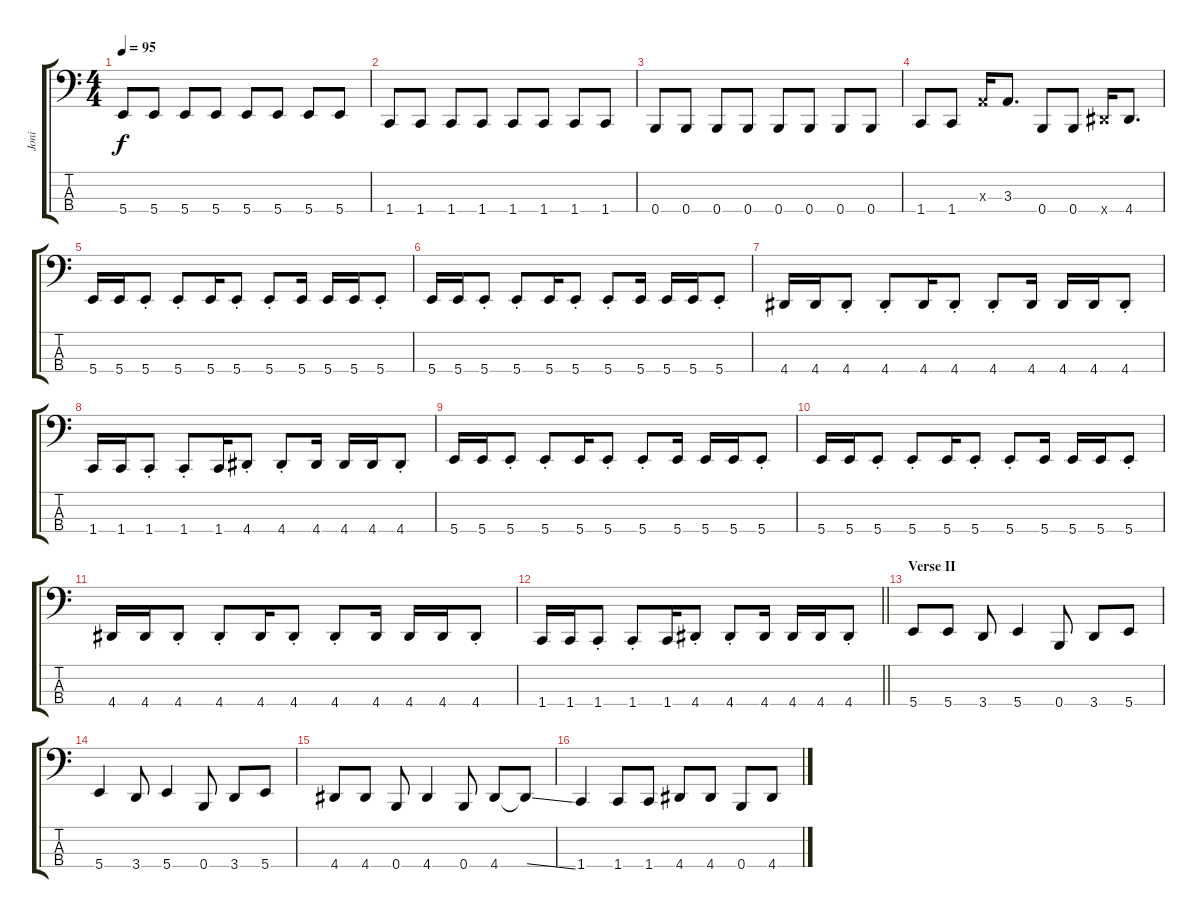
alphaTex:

\track ("Joni" "Joni") {instrument electricbassfinger}
\staff {score tabs}
\tuning (E2 B1 Gb1 B0) {hide}
\ts (4 4)
\tempo 95
\clef f4
\ks c
5.4.8{dy f} 5.4.8 5.4.8 5.4.8 5.4.8 5.4.8 5.4.8 5.4.8 |
1.4.8 1.4.8 1.4.8 1.4.8 1.4.8 1.4.8 1.4.8 1.4.8 |
0.4.8 0.4.8 0.4.8 0.4.8 0.4.8 0.4.8 0.4.8 0.4.8 |
1.4.8 1.4.8 3.3{x}.16 3.3.8{d} 0.4.8 0.4.8 4.4{x}.16 4.4.8{d} |
5.4.16 5.4.16 5.4{st}.8 5.4{st}.8 5.4.16 5.4{st}.8 5.4{st}.8 5.4.16 5.4.16 5.4.16 5.4{st}.8 |
5.4.16 5.4.16 5.4{st}.8 5.4{st}.8 5.4.16 5.4{st}.8 5.4{st}.8 5.4.16 5.4.16 5.4.16 5.4{st}.8 |
4.4.16 4.4.16 4.4{st}.8 4.4{st}.8 4.4.16 4.4{st}.8 4.4{st}.8 4.4.16 4.4.16 4.4.16 4.4{st}.8 |
1.4.16 1.4.16 1.4{st}.8 1.4{st}.8 1.4.16 4.4{st}.8 4.4{st}.8 4.4.16 4.4.16 4.4.16 4.4{st}.8 |
5.4.16 5.4.16 5.4{st}.8 5.4{st}.8 5.4.16 5.4{st}.8 5.4{st}.8 5.4.16 5.4.16 5.4.16 5.4{st}.8 |
5.4.16 5.4.16 5.4{st}.8 5.4{st}.8 5.4.16 5.4{st}.8 5.4{st}.8 5.4.16 5.4.16 5.4.16 5.4{st}.8 |
4.4.16 4.4.16 4.4{st}.8 4.4{st}.8 4.4.16 4.4{st}.8 4.4{st}.8 4.4.16 4.4.16 4.4.16 4.4{st}.8 |
\barLineRight lightlight
1.4.16 1.4.16 1.4{st}.8 1.4{st}.8 1.4.16 4.4{st}.8 4.4{st}.8 4.4.16 4.4.16 4.4.16 4.4{st}.8 |
\section ("" "Verse II")
5.4.8 5.4.8 3.4.8 5.4.4 0.4.8 3.4.8 5.4.8 |
5.4.4 3.4.8 5.4.4 0.4.8 3.4.8 5.4.8 |
4.4.8 4.4.8 0.4.8 4.4.4 0.4.8 4.4.8 4.4{ss t}.8 |
1.4.4 1.4.8 1.4.8 4.4.8 4.4.8 0.4.8 4.4.8
